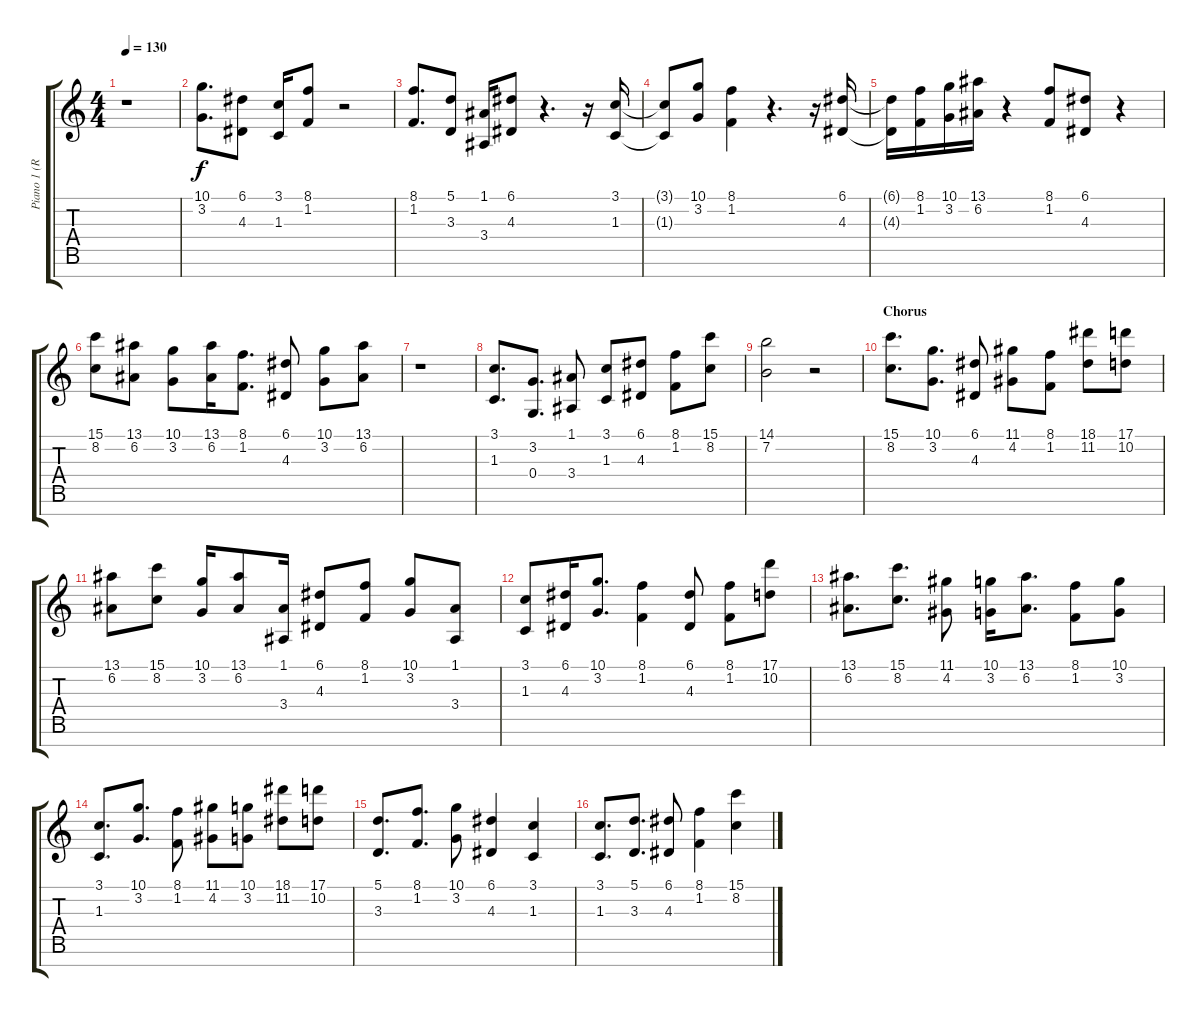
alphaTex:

\track ("Piano 1 (R)" "Piano 1 (R") {instrument electricgrandpiano}
\staff {score tabs}
\tuning (A4 E4 B3 G3 D3 A2 E2) {hide}
\ts (4 4)
\tempo 130
\clef g2
\ks c
r.1{dy f} |
(10.1 3.2).8{d} (6.1 4.3).8 (3.1 1.3).16 (8.1 1.2).8 r.2 |
(8.1 1.2).8{d} (5.1 3.3).8 (1.1 3.4).16 (6.1 4.3).8 r.4{d} r.16 (3.1 1.3).16 |
(3.1{t} 1.3{t}).8 (10.1 3.2).8 (8.1 1.2).4 r.4{d} r.16 (6.1 4.3).16 |
(6.1{t} 4.3{t}).16 (8.1 1.2).16 (10.1 3.2).16 (13.1 6.2).16 r.4 (8.1 1.2).8 (6.1 4.3).8 r.4 |
(15.1 8.2).8 (13.1 6.2).8 (10.1 3.2).8 (13.1 6.2).16 (8.1 1.2).8{d} (6.1 4.3).8 (10.1 3.2).8 (13.1 6.2).8 |
r.1 |
(3.1 1.3).8{d} (3.2 0.4).8{d} (1.1 3.4).8 (3.1 1.3).8 (6.1 4.3).8 (8.1 1.2).8 (15.1 8.2).8 |
(14.1 7.2).2 r.2 |
\section ("" "Chorus")
(15.1 8.2).8{d} (10.1 3.2).8{d} (6.1 4.3).8 (11.1 4.2).8 (8.1 1.2).8 (18.1 11.2).8 (17.1 10.2).8 |
(13.1 6.2).8 (15.1 8.2).8 (10.1 3.2).16 (13.1 6.2).8 (1.1 3.4).16 (6.1 4.3).8 (8.1 1.2).8 (10.1 3.2).8 (1.1 3.4).8 |
(3.1 1.3).8 (6.1 4.3).16 (10.1 3.2).8{d} (8.1 1.2).4 (6.1 4.3).8 (8.1 1.2).8 (17.1 10.2).8 |
(13.1 6.2).8{d} (15.1 8.2).8{d} (11.1 4.2).8 (10.1 3.2).16 (13.1 6.2).8{d} (8.1 1.2).8 (10.1 3.2).8 |
(3.1 1.3).8{d} (10.1 3.2).8{d} (8.1 1.2).8 (11.1 4.2).8 (10.1 3.2).8 (18.1 11.2).8 (17.1 10.2).8 |
(5.1 3.3).8{d} (8.1 1.2).8{d} (10.1 3.2).8 (6.1 4.3).4 (3.1 1.3).4 |
(3.1 1.3).8{d} (5.1 3.3).8{d} (6.1 4.3).8 (8.1 1.2).4 (15.1 8.2).4
